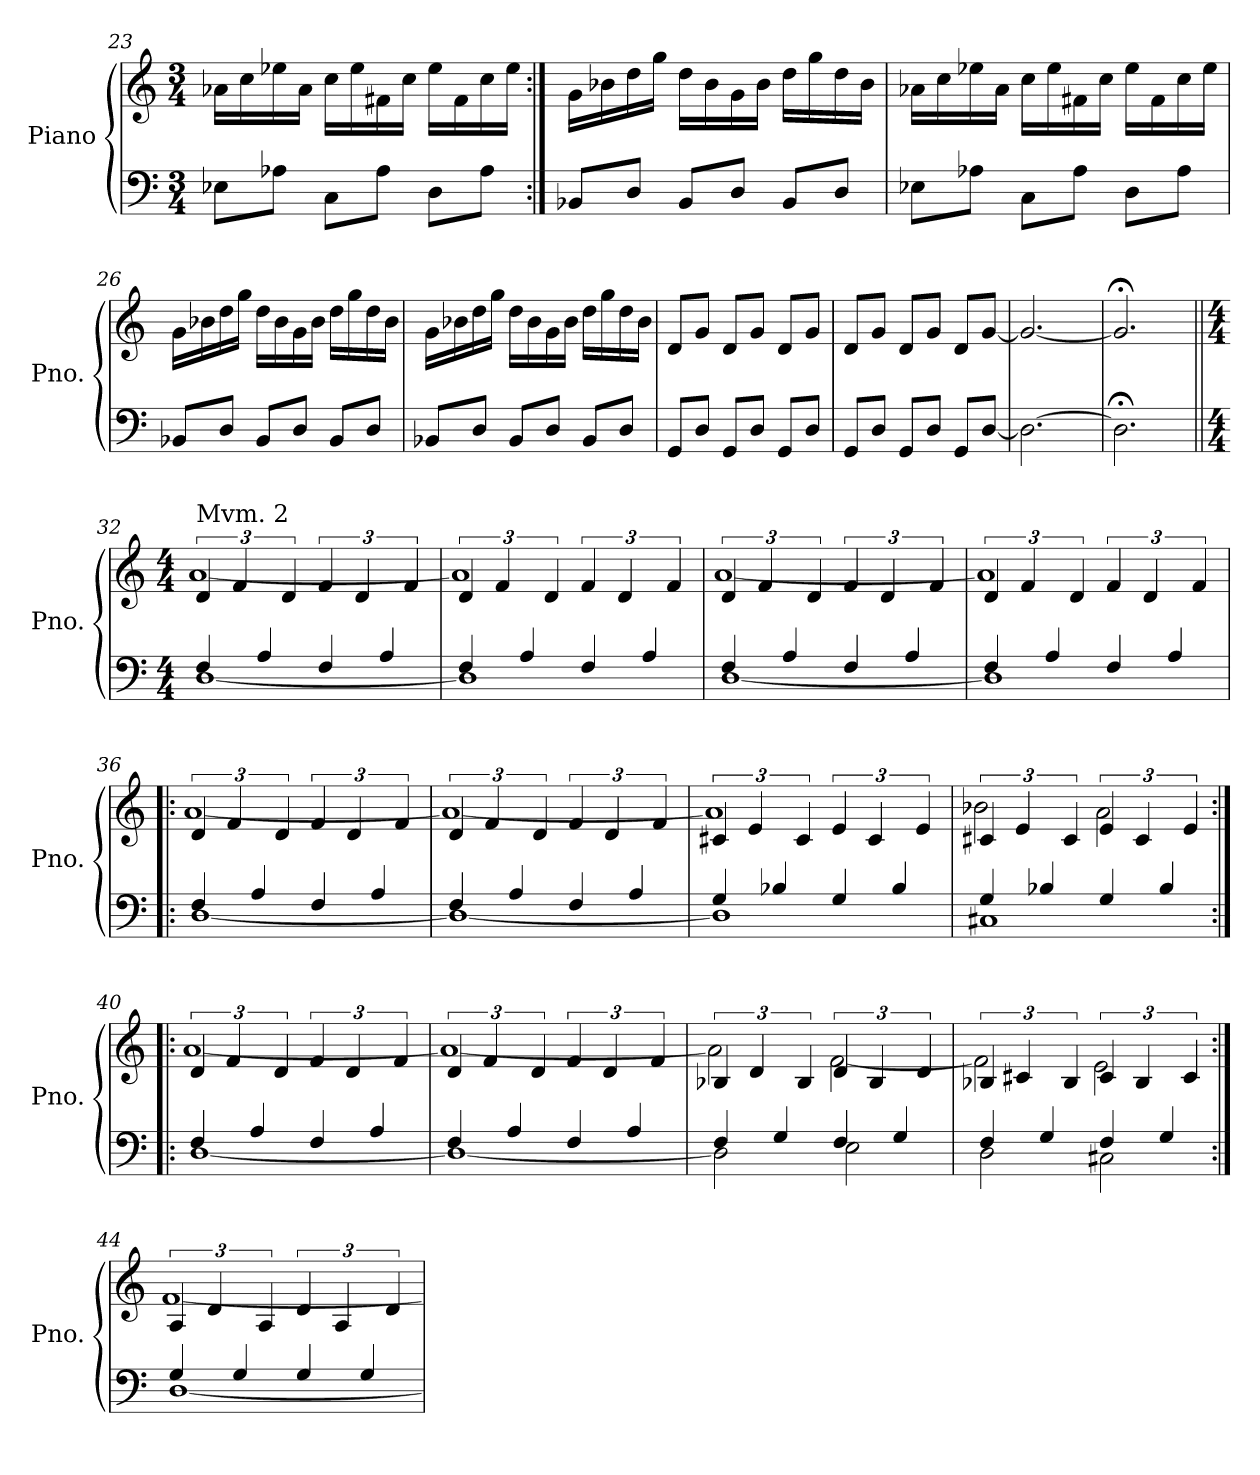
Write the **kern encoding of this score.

**kern	**kern
*part1	*part1
*staff2	*staff1
*I"Piano	*
*I'Pno.	*
*clefF4	*clefG2
*k[]	*k[]
*M3/4	*M3/4
=23	=23
8E-X\L	16a-X\LL
.	16cc\
8A-X\J	16ee-X\
.	16a-\JJ
8C\L	16cc\LL
.	16ee-\
8A-\J	16f#X\
.	16cc\JJ
8D\L	16ee-\LL
.	16f#\
8A-\J	16cc\
.	16ee-\JJ
=24:|!	=24:|!
8BB-X/L	16g\LL
.	16b-X\
8D/J	16dd\
.	16gg\JJ
8BB-/L	16dd\LL
.	16b-\
8D/J	16g\
.	16b-\JJ
8BB-/L	16dd\LL
.	16gg\
8D/J	16dd\
.	16b-\JJ
!!LO:LB:g=z
=25	=25
8E-X\L	16a-X\LL
.	16cc\
8A-X\J	16ee-X\
.	16a-\JJ
8C\L	16cc\LL
.	16ee-\
8A-\J	16f#X\
.	16cc\JJ
8D\L	16ee-\LL
.	16f#\
8A-\J	16cc\
.	16ee-\JJ
=26	=26
8BB-X/L	16g\LL
.	16b-X\
8D/J	16dd\
.	16gg\JJ
8BB-/L	16dd\LL
.	16b-\
8D/J	16g\
.	16b-\JJ
8BB-/L	16dd\LL
.	16gg\
8D/J	16dd\
.	16b-\JJ
=27	=27
8BB-X/L	16g\LL
.	16b-X\
8D/J	16dd\
.	16gg\JJ
8BB-/L	16dd\LL
.	16b-\
8D/J	16g\
.	16b-\JJ
8BB-/L	16dd\LL
.	16gg\
8D/J	16dd\
.	16b-\JJ
=28	=28
8GG/L	8d/L
8D/J	8g/J
8GG/L	8d/L
8D/J	8g/J
8GG/L	8d/L
8D/J	8g/J
!!LO:LB:g=z
=29	=29
8GG/L	8d/L
8D/J	8g/J
8GG/L	8d/L
8D/J	8g/J
8GG/L	8d/L
[8D/J	[8g/J
=30	=30
2.D\_	2.g/_
=31	=31
2.D;<\]	2.g;</]
=32||	=32||
*M4/4	*M4/4
*	*MM160
*^	*^
!	!	!LO:TX:a:t=Mvm. 2	!
4F/	[1D	6d/	[1a
.	.	6f/	.
4A/	.	.	.
.	.	6d/	.
4F/	.	6f/	.
.	.	6d/	.
4A/	.	.	.
.	.	6f/	.
=33	=33	=33	=33
4F/	1D]	6d/	1a]
.	.	6f/	.
4A/	.	.	.
.	.	6d/	.
4F/	.	6f/	.
.	.	6d/	.
4A/	.	.	.
.	.	6f/	.
=34	=34	=34	=34
4F/	[1D	6d/	[1a
.	.	6f/	.
4A/	.	.	.
.	.	6d/	.
4F/	.	6f/	.
.	.	6d/	.
4A/	.	.	.
.	.	6f/	.
=35	=35	=35	=35
4F/	1D]	6d/	1a]
.	.	6f/	.
4A/	.	.	.
.	.	6d/	.
4F/	.	6f/	.
.	.	6d/	.
4A/	.	.	.
.	.	6f/	.
!!LO:PB:g=z	!!
=36!|:	=36!|:	=36!|:	=36!|:
4F/	[1D	6d/	[1a
.	.	6f/	.
4A/	.	.	.
.	.	6d/	.
4F/	.	6f/	.
.	.	6d/	.
4A/	.	.	.
.	.	6f/	.
=37	=37	=37	=37
4F/	1D_	6d/	1a_
.	.	6f/	.
4A/	.	.	.
.	.	6d/	.
4F/	.	6f/	.
.	.	6d/	.
4A/	.	.	.
.	.	6f/	.
=38	=38	=38	=38
4G/	1D]	6c#X/	1a]
.	.	6e/	.
4B-X/	.	.	.
.	.	6c#/	.
4G/	.	6e/	.
.	.	6c#/	.
4B-/	.	.	.
.	.	6e/	.
=39	=39	=39	=39
4G/	1C#X	6c#X/	2b-X\
.	.	6e/	.
4B-X/	.	.	.
.	.	6c#/	.
4G/	.	6e/	2a\
.	.	6c#/	.
4B-/	.	.	.
.	.	6e/	.
=40:|!|:	=40:|!|:	=40:|!|:	=40:|!|:
4F/	[1D	6d/	[1a
.	.	6f/	.
4A/	.	.	.
.	.	6d/	.
4F/	.	6f/	.
.	.	6d/	.
4A/	.	.	.
.	.	6f/	.
=41	=41	=41	=41
4F/	1D_	6d/	1a_
.	.	6f/	.
4A/	.	.	.
.	.	6d/	.
4F/	.	6f/	.
.	.	6d/	.
4A/	.	.	.
.	.	6f/	.
!!LO:LB:g=z	!!
=42	=42	=42	=42
4F/	2D\]	6B-X/	2a\]
.	.	6d/	.
4G/	.	.	.
.	.	6B-/	.
4F/	2E\	6d/	[2f\
.	.	6B-/	.
4G/	.	.	.
.	.	6d/	.
=43	=43	=43	=43
4F/	2D\	6B-X/	2f\]
.	.	6c#X/	.
4G/	.	.	.
.	.	6B-/	.
4F/	2C#X\	6c#/	2e\
.	.	6B-/	.
4G/	.	.	.
.	.	6c#/	.
=44:|!	=44:|!	=44:|!	=44:|!
4G/	[1D	6A/	[1f
.	.	6d/	.
4G/	.	.	.
.	.	6A/	.
4G/	.	6d/	.
.	.	6A/	.
4G/	.	.	.
.	.	6d/	.
*v	*v	*	*
*	*v	*v
=	=
*-	*-
